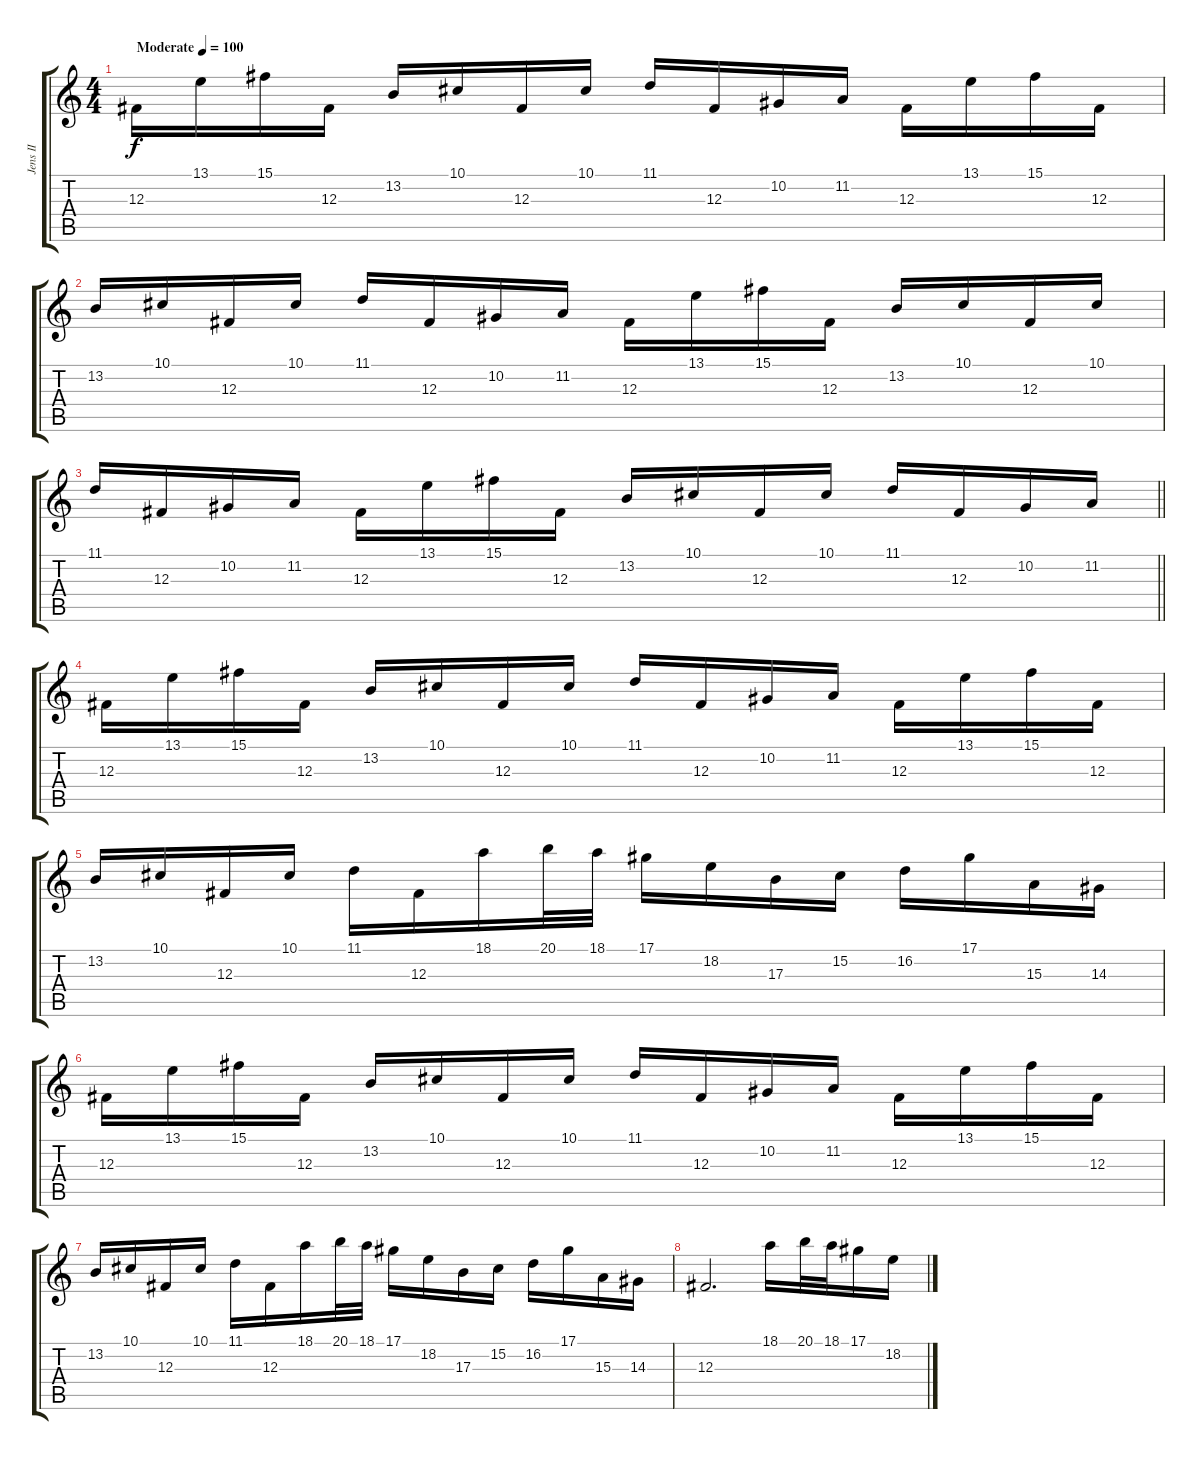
\track ("Jens II" "Jens II") {instrument fx1rain}
\staff {score tabs}
\tuning (Eb4 Bb3 Gb3 Db3 Ab2 Eb2) {hide}
\ts (4 4)
\tempo (100 "Moderate")
\clef g2
\ks c
12.3.16{dy f instrument fx1rain} 13.1.16 15.1.16 12.3.16 13.2.16 10.1.16 12.3.16 10.1.16 11.1.16 12.3.16 10.2.16 11.2.16 12.3.16 13.1.16 15.1.16 12.3.16 |
13.2.16 10.1.16 12.3.16 10.1.16 11.1.16 12.3.16 10.2.16 11.2.16 12.3.16 13.1.16 15.1.16 12.3.16 13.2.16 10.1.16 12.3.16 10.1.16 |
\barLineRight lightlight
11.1.16 12.3.16 10.2.16 11.2.16 12.3.16 13.1.16 15.1.16 12.3.16 13.2.16 10.1.16 12.3.16 10.1.16 11.1.16 12.3.16 10.2.16 11.2.16 |
\section ("" "")
12.3.16 13.1.16 15.1.16 12.3.16 13.2.16 10.1.16 12.3.16 10.1.16 11.1.16 12.3.16 10.2.16 11.2.16 12.3.16 13.1.16 15.1.16 12.3.16 |
13.2.16 10.1.16 12.3.16 10.1.16 11.1.16 12.3.16 18.1.16 20.1.32 18.1.32 17.1.16 18.2.16 17.3.16 15.2.16 16.2.16 17.1.16 15.3.16 14.3.16 |
12.3.16 13.1.16 15.1.16 12.3.16 13.2.16 10.1.16 12.3.16 10.1.16 11.1.16 12.3.16 10.2.16 11.2.16 12.3.16 13.1.16 15.1.16 12.3.16 |
13.2.16 10.1.16 12.3.16 10.1.16 11.1.16 12.3.16 18.1.16 20.1.32 18.1.32 17.1.16 18.2.16 17.3.16 15.2.16 16.2.16 17.1.16 15.3.16 14.3.16 |
12.3.2{d} 18.1.16 20.1.32 18.1.32 17.1.16 18.2.16
